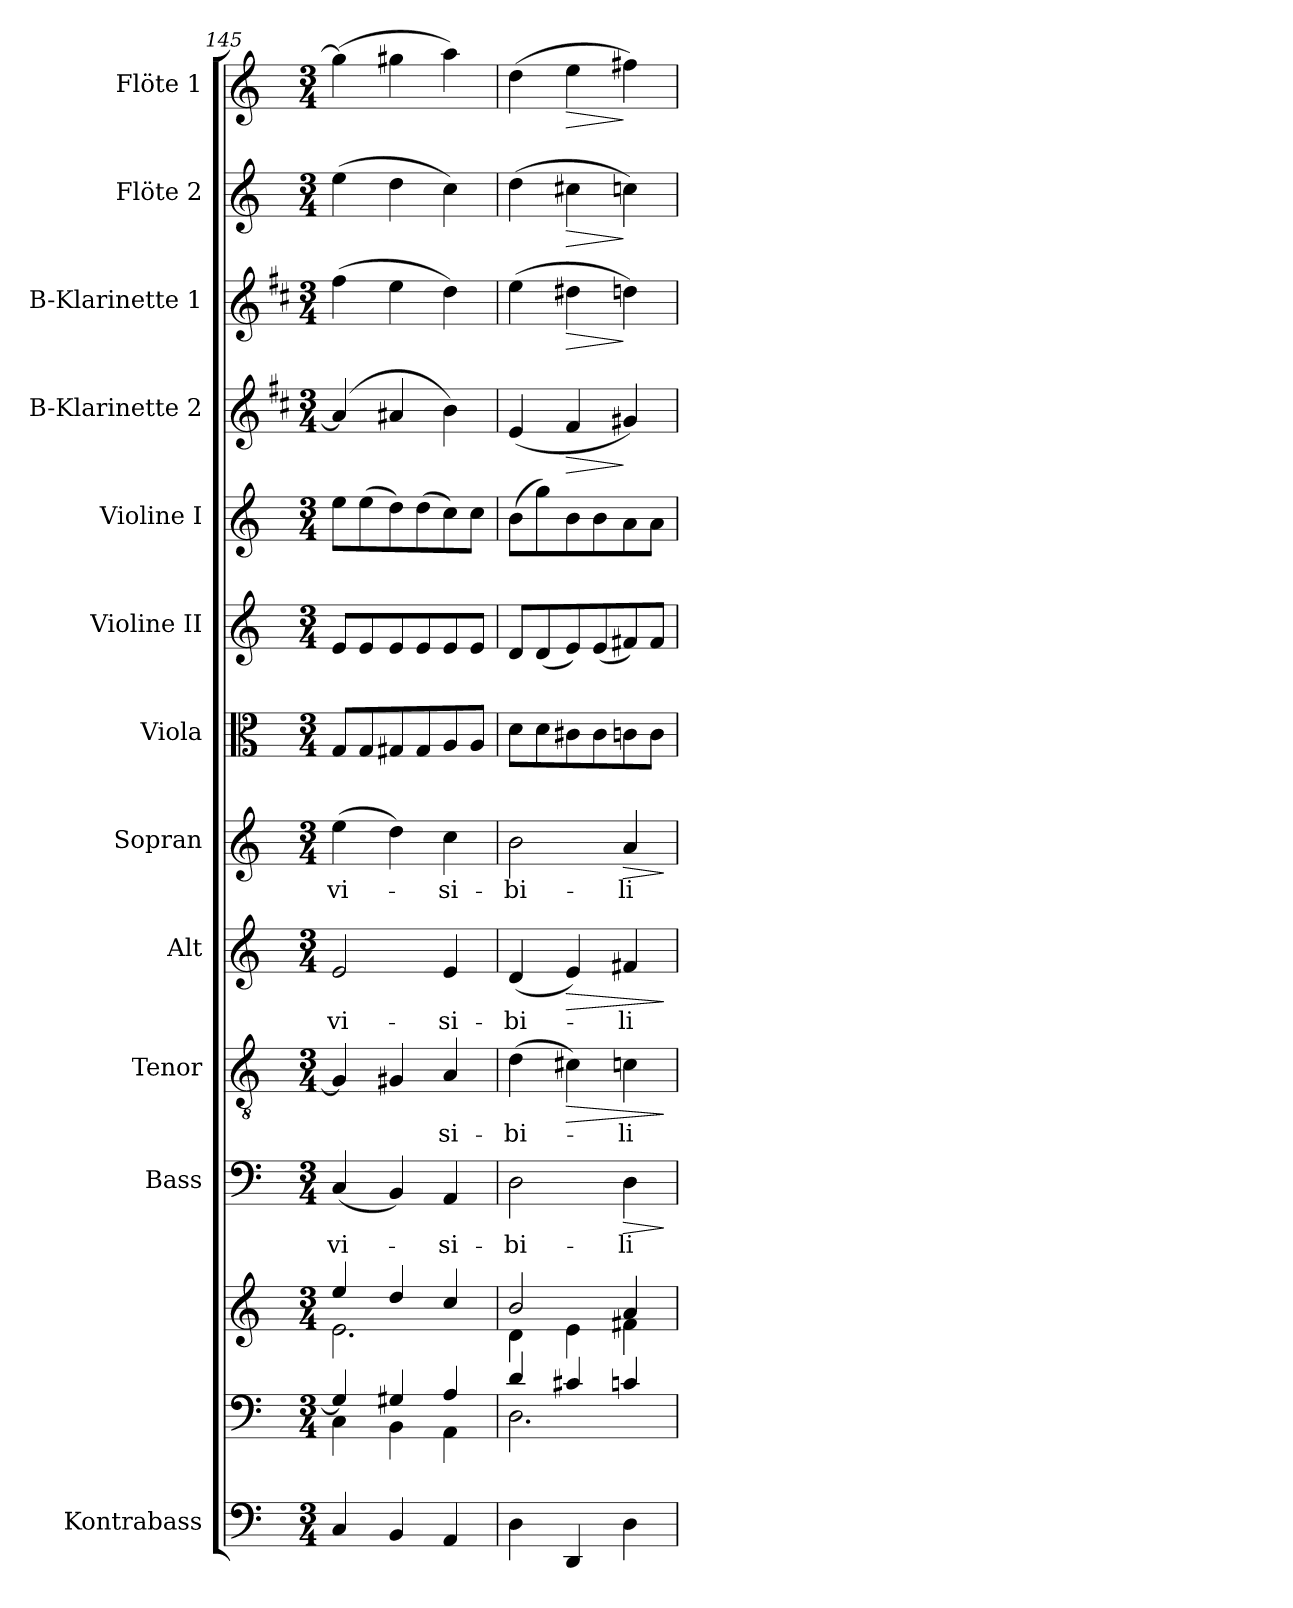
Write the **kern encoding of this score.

**kern	**kern	**kern	**kern	**text	**dynam	**kern	**text	**dynam	**kern	**text	**dynam	**kern	**text	**dynam	**kern	**kern	**kern	**kern	**dynam	**kern	**dynam	**kern	**dynam	**kern	**dynam
*part13	*part12	*part12	*part11	*part11	*part11	*part10	*part10	*part10	*part9	*part9	*part9	*part8	*part8	*part8	*part7	*part6	*part5	*part4	*part4	*part3	*part3	*part2	*part2	*part1	*part1
*staff14	*staff13	*staff12	*staff11	*staff11	*staff11	*staff10	*staff10	*staff10	*staff9	*staff9	*staff9	*staff8	*staff8	*staff8	*staff7	*staff6	*staff5	*staff4	*staff4	*staff3	*staff3	*staff2	*staff2	*staff1	*staff1
*I"Kontrabass	*	*	*I"Bass	*	*	*I"Tenor	*	*	*I"Alt	*	*	*I"Sopran	*	*	*I"Viola	*I"Violine II	*I"Violine I	*I"B-Klarinette 2	*	*I"B-Klarinette 1	*	*I"Flöte 2	*	*I"Flöte 1	*
*I'Kb.	*	*	*I'B.	*	*	*I'T.	*	*	*I'A.	*	*	*I'S.	*	*	*I'Vla.	*I'Vl. II	*I'Vl. I	*I'B Kl. 2	*	*I'B Kl. 1	*	*I'Fl. 2	*	*I'Fl. 1	*
*clefF4	*clefF4	*clefG2	*clefF4	*	*	*clefGv2	*	*	*clefG2	*	*	*clefG2	*	*	*clefC3	*clefG2	*clefG2	*clefG2	*	*clefG2	*	*clefG2	*	*clefG2	*
*ITrd7c12	*	*	*	*	*	*	*	*	*	*	*	*	*	*	*	*	*	*ITrd1c2	*	*ITrd1c2	*	*	*	*	*
*k[]	*k[]	*k[]	*k[]	*	*	*k[]	*	*	*k[]	*	*	*k[]	*	*	*k[]	*k[]	*k[]	*k[]	*	*k[]	*	*k[]	*	*k[]	*
*C:	*C:	*C:	*C:	*	*	*C:	*	*	*C:	*	*	*C:	*	*	*C:	*C:	*C:	*C:	*	*C:	*	*C:	*	*C:	*
*M3/4	*M3/4	*M3/4	*M3/4	*	*	*M3/4	*	*	*M3/4	*	*	*M3/4	*	*	*M3/4	*M3/4	*M3/4	*M3/4	*	*M3/4	*	*M3/4	*	*M3/4	*
=145	=145	=145	=145	=145	=145	=145	=145	=145	=145	=145	=145	=145	=145	=145	=145	=145	=145	=145	=145	=145	=145	=145	=145	=145	=145
*	*^	*^	*	*	*	*	*	*	*	*	*	*	*	*	*	*	*	*	*	*	*	*	*	*	*
!	!	!	!	!	!	!LO:LY:b	!	!	!	!	!	!LO:LY:b	!	!	!LO:LY:b	!	!	!	!	!	!	!	!	!	!	!	!
4CC/	4G/]	4C\	4ee/	2.e\	(<4C/	-vi-	.	4G/]	.	.	2e/	-vi-	.	(>4ee\	-vi-	.	8G/L	8e/L	8ee\L	(4g/]	.	(>4ee\	.	(>4ee\	.	(>4gg\]	.
.	.	.	.	.	.	.	.	.	.	.	.	.	.	.	.	.	8G/	8e/	(>8ee\	.	.	.	.	.	.	.	.
4BBB/	4G#X/	4BB\	4dd/	.	4BB/)	.	.	4G#X/	.	.	.	.	.	4dd\)	.	.	8G#X/	8e/	8dd\)	4g#X/	.	4dd\	.	4dd\	.	4gg#X\	.
.	.	.	.	.	.	.	.	.	.	.	.	.	.	.	.	.	8G#/	8e/	(>8dd\	.	.	.	.	.	.	.	.
!	!	!	!	!	!	!LO:LY:b	!	!	!LO:LY:b	!	!	!LO:LY:b	!	!	!LO:LY:b	!	!	!	!	!	!	!	!	!	!	!	!
4AAA/	4A/	4AA\	4cc/	.	4AA/	-si-	.	4A/	-si-	.	4e/	-si-	.	4cc\	-si-	.	8A/	8e/	8cc\)	4a\)	.	4cc\)	.	4cc\)	.	4aa\)	.
.	.	.	.	.	.	.	.	.	.	.	.	.	.	.	.	.	8A/J	8e/J	8cc\J	.	.	.	.	.	.	.	.
!!LO:PB:g=z
=146	=146	=146	=146	=146	=146	=146	=146	=146	=146	=146	=146	=146	=146	=146	=146	=146	=146	=146	=146	=146	=146	=146	=146	=146	=146	=146	=146
!	!	!	!	!	!	!LO:LY:b	!	!	!LO:LY:b	!	!	!LO:LY:b	!	!	!LO:LY:b	!	!	!	!	!	!	!	!	!	!	!	!
4DD\	4d/	2.D\	2b/	4d\	2D\	-bi-	.	(>4d\	-bi-	.	(<4d/	-bi-	.	2b\	-bi-	.	8d\L	8d/L	(>8b\L	(<4d/	.	(>4dd\	.	(>4dd\	.	(>4dd\	.
.	.	.	.	.	.	.	.	.	.	.	.	.	.	.	.	.	8d\	(<8d/	8gg\)	.	.	.	.	.	.	.	.
!	!	!	!	!	!	!	!	!	!	!LO:HP:b	!	!	!LO:HP:b	!	!	!	!	!	!	!	!LO:HP:b	!	!LO:HP:b	!	!LO:HP:b	!	!LO:HP:b
4DDD/	4c#X/	.	.	4e\	.	.	.	4c#X\)	.	>	4e/)	.	>	.	.	.	8c#X\	8e/)	8b\	4e/	>	4cc#X\	>	4cc#X\	>	4ee\	>
.	.	.	.	.	.	.	.	.	.	.	.	.	.	.	.	.	8c#\	(<8e/	8b\	.	.	.	.	.	.	.	.
!	!	!	!	!	!	!LO:LY:b	!LO:HP:b	!	!LO:LY:b	!	!	!LO:LY:b	!	!	!LO:LY:b	!LO:HP:b	!	!	!	!	!	!	!	!	!	!	!
4DD\	4cn/	.	4a/	4f#X\	4D\	-li-	>	4cn\	-li-	.	4f#X/	-li-	.	4a/	-li-	>	8cn\	8f#X/)	8a\	4f#X/)	]	4ccn\)	]	4ccn\)	]	4ff#X\)	]
.	.	.	.	.	.	.	.	.	.	.	.	.	.	.	.	.	8c\J	8f#/J	8a\J	.	.	.	.	.	.	.	.
*	*v	*v	*	*	*	*	*	*	*	*	*	*	*	*	*	*	*	*	*	*	*	*	*	*	*	*	*
*	*	*v	*v	*	*	*	*	*	*	*	*	*	*	*	*	*	*	*	*	*	*	*	*	*	*	*
.	.	.	.	.	]	.	.	]	.	.	]	.	.	]	.	.	.	.	.	.	.	.	.	.	.
=	=	=	=	=	=	=	=	=	=	=	=	=	=	=	=	=	=	=	=	=	=	=	=	=	=
*-	*-	*-	*-	*-	*-	*-	*-	*-	*-	*-	*-	*-	*-	*-	*-	*-	*-	*-	*-	*-	*-	*-	*-	*-	*-
